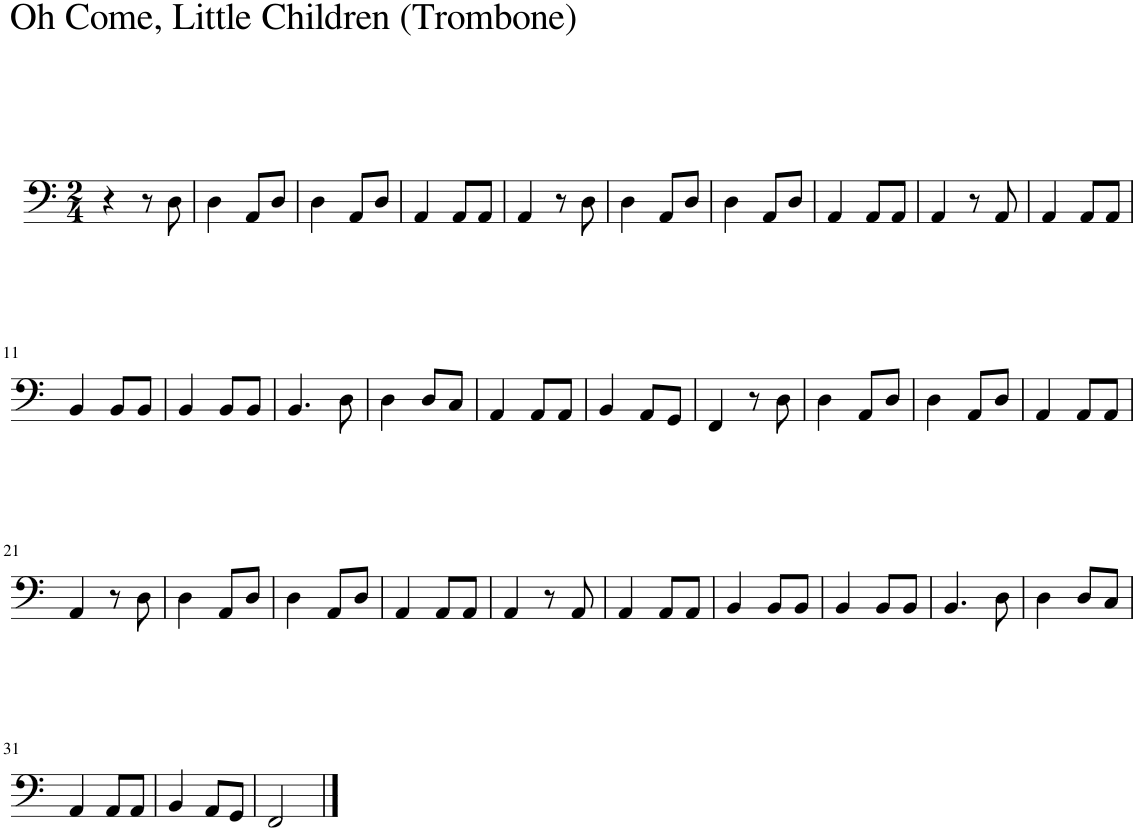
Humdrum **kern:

**kern
*part1
*staff1
*I"Trombone
*I'Trb
*clefF4
*k[]
*M2/4
=1
4r
8r
8D\
=2
4D\
8AA/L
8D/J
=3
4D\
8AA/L
8D/J
=4
4AA/
8AA/L
8AA/J
=5
4AA/
8r
8D\
=6
4D\
8AA/L
8D/J
=7
4D\
8AA/L
8D/J
=8
4AA/
8AA/L
8AA/J
=9
4AA/
8r
8AA/
=10
4AA/
8AA/L
8AA/J
!!LO:LB:g=z
=11
4BB/
8BB/L
8BB/J
=12
4BB/
8BB/L
8BB/J
=13
4.BB/
8D\
=14
4D\
8D/L
8C/J
=15
4AA/
8AA/L
8AA/J
=16
4BB/
8AA/L
8GG/J
=17
4FF/
8r
8D\
=18
4D\
8AA/L
8D/J
=19
*k[]
4D\
8AA/L
8D/J
=20
4AA/
8AA/L
8AA/J
!!LO:LB:g=z
=21
4AA/
8r
8D\
=22
4D\
8AA/L
8D/J
=23
4D\
8AA/L
8D/J
=24
4AA/
8AA/L
8AA/J
=25
4AA/
8r
8AA/
=26
4AA/
8AA/L
8AA/J
=27
*k[]
4BB/
8BB/L
8BB/J
=28
*k[]
4BB/
8BB/L
8BB/J
=29
4.BB/
8D\
=30
4D\
8D/L
8C/J
!!LO:LB:g=z
=31
4AA/
8AA/L
8AA/J
=32
4BB/
8AA/L
8GG/J
=33
2FF/
==
*-
